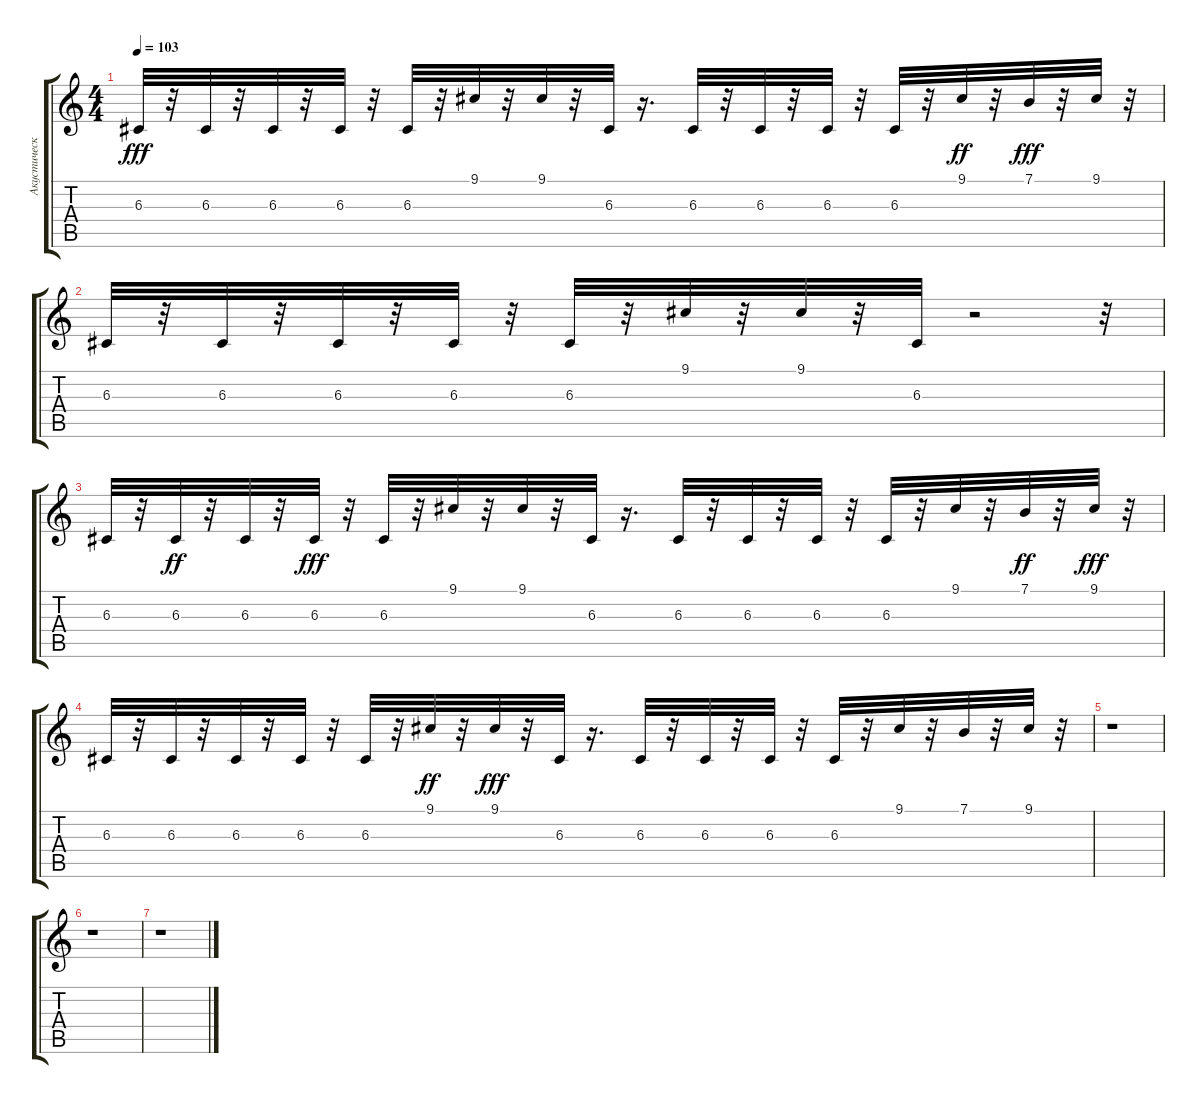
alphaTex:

\track ("Акустический Гранд Роял" "Акустическ") {instrument acousticgrandpiano}
\staff {score tabs}
\tuning (E4 B3 G3 D3 A2 E2) {hide}
\ts (4 4)
\tempo 103
\clef g2
\ks c
6.3.32{dy fff} r.32 6.3.32 r.32 6.3.32 r.32 6.3.32 r.32 6.3.32 r.32 9.1.32 r.32 9.1.32 r.32 6.3.32 r.16{d} 6.3.32 r.32 6.3.32 r.32 6.3.32 r.32 6.3.32 r.32 9.1.32{dy ff} r.32 7.1.32{dy fff} r.32 9.1.32 r.32 |
6.3.32 r.32 6.3.32 r.32 6.3.32 r.32 6.3.32 r.32 6.3.32 r.32 9.1.32 r.32 9.1.32 r.32 6.3.32 r.2 r.32 |
6.3.32 r.32 6.3.32{dy ff} r.32 6.3.32 r.32 6.3.32{dy fff} r.32 6.3.32 r.32 9.1.32 r.32 9.1.32 r.32 6.3.32 r.16{d} 6.3.32 r.32 6.3.32 r.32 6.3.32 r.32 6.3.32 r.32 9.1.32 r.32 7.1.32{dy ff} r.32 9.1.32{dy fff} r.32 |
6.3.32 r.32 6.3.32 r.32 6.3.32 r.32 6.3.32 r.32 6.3.32 r.32 9.1.32{dy ff} r.32 9.1.32{dy fff} r.32 6.3.32 r.16{d} 6.3.32 r.32 6.3.32 r.32 6.3.32 r.32 6.3.32 r.32 9.1.32 r.32 7.1.32 r.32 9.1.32 r.32 |
r.1 |
r.1 |
r.1
